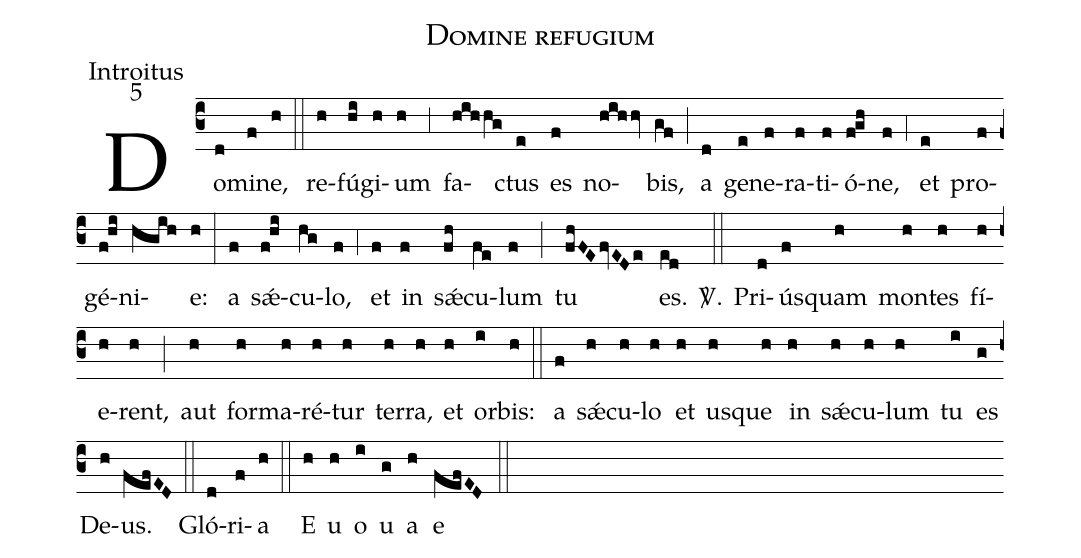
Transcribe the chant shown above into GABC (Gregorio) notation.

name:Domine refugium;
office-part:Introitus;
mode:5;
%%
(c3) Do(d)mi(f)ne,(h) (::) re(h)fú(hi)gi(h)um(h) (;3) fa(hihhg)ctus(e) es(f) no(hihhv)bis,(gf) (;) a(d) ge(e)ne(f)ra(f)ti(f)ó(f!gh)ne,(f) (;4) et(e) pro(f)gé(f!hi)ni(hgih)e:(h) (:) a(f) s<sp>'ae</sp>(f!hi)cu(hg)lo,(f) (;4) et(f) in(f) s<sp>'ae</sp>(fh)cu(fe)lum(f) (;) tu(fhFE/fvEDe) es.(ed) <sp>V/</sp>.(::) Pri(d)ús(f)quam(h) mon(h)tes(h) fí(h)e(h)rent,(h) (;) aut(h) for(h)ma(h)ré(h)tur(h) ter(h)ra,(h) et(h) or(i)bis:(h) (::) a(f) s<sp>'ae</sp>(h)cu(h)lo(h) et(h) u(h)sque(h) in(h) s<sp>'ae</sp>(h)cu(h)lum(h) tu(i) es(g) De(h)us.(fefED) (::) Gló(d)ri(f)a(h) (::) E(h) u(h) o(i) u(g) a(h) e(fefED) (::)
